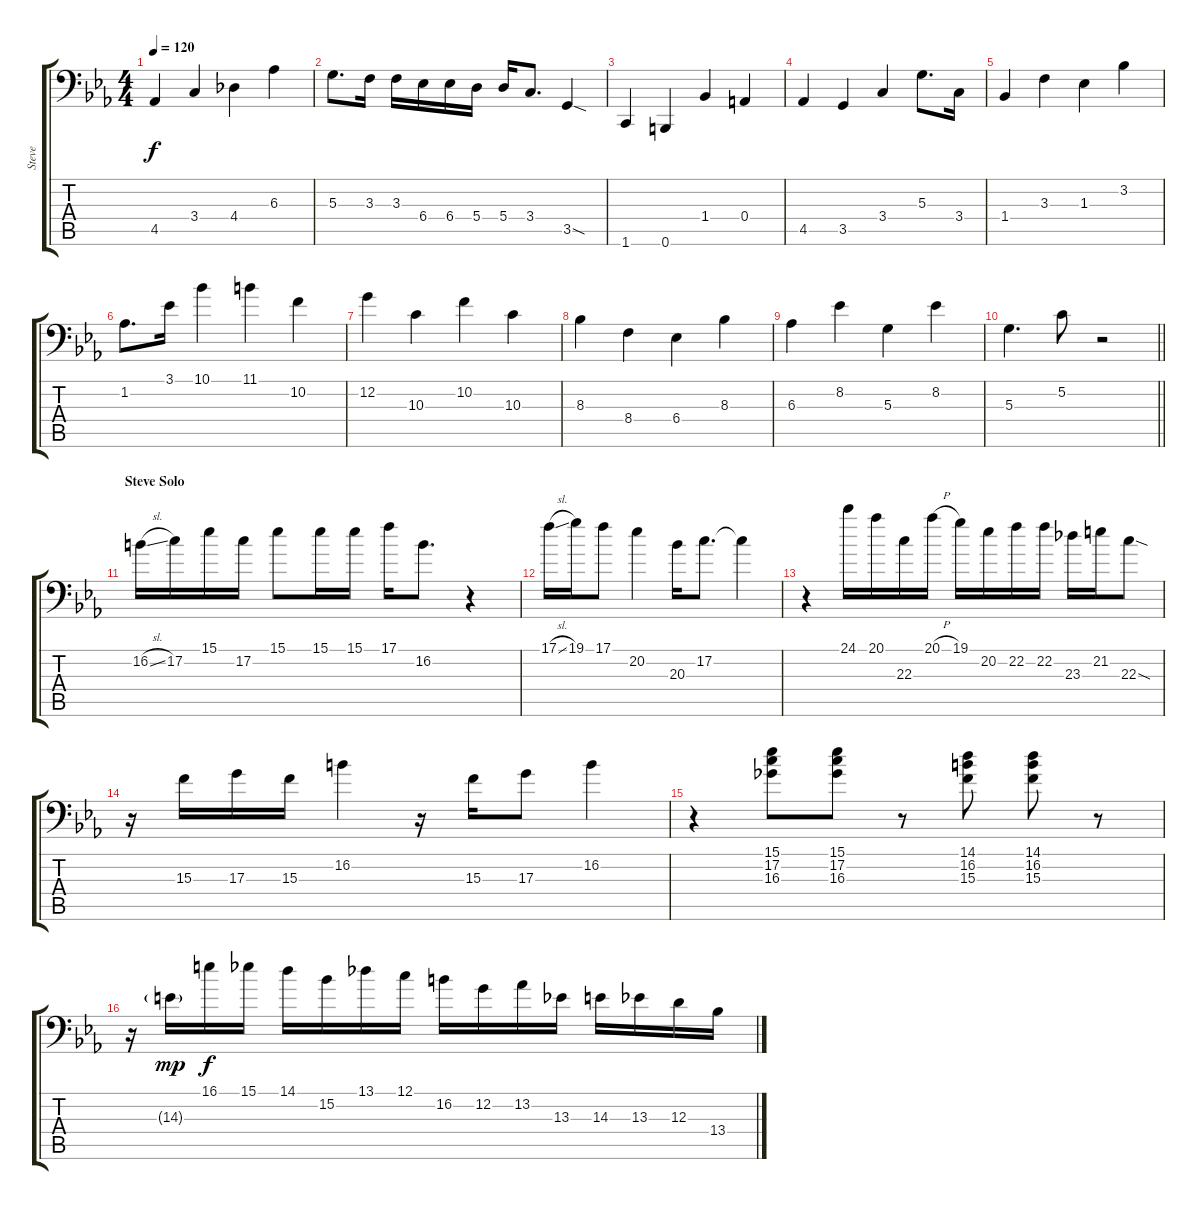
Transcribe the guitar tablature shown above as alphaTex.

\track ("Steve" "Steve") {instrument electricbassfinger}
\staff {score tabs}
\tuning (C3 G2 D2 A1 E1 B0) {hide}
\ts (4 4)
\tempo 120
\clef f4
\ks eb
4.5.4{dy f} 3.4.4 4.4.4 6.3.4 |
5.3.8{d} 3.3.16 3.3.16 6.4.16 6.4.16 5.4.16 5.4.16 3.4.8{d} 3.5{sod}.4 |
1.6.4 0.6.4 1.4.4 0.4.4 |
4.5.4 3.5.4 3.4.4 5.3.8{d} 3.4.16 |
1.4.4 3.3.4 1.3.4 3.2.4 |
1.2.8{d} 3.1.16 10.1.4 11.1.4 10.2.4 |
12.2.4 10.3.4 10.2.4 10.3.4 |
8.3.4 8.4.4 6.4.4 8.3.4 |
6.3.4 8.2.4 5.3.4 8.2.4 |
\barLineRight lightlight
5.3.4{d} 5.2.8 r.2 |
\section ("" "Steve Solo")
16.2{sl}.16 17.2.16 15.1.16 17.2.16 15.1.8 15.1.16 15.1.16 17.1.16 16.2.8{d} r.4 |
17.1{sl}.16 19.1.16 17.1.8 20.2.4 20.3.16 17.2.8{d} 17.2{t}.4 |
r.4 24.1.16 20.1.16 22.3.16 20.1{h}.16 19.1.16 20.2.16 22.2.16 22.2.16 23.3.16 21.2.16 22.3{sod}.8 |
r.16 15.3.16 17.3.16 15.3.16 16.2.4 r.16 15.3.16 17.3.8 16.2.4 |
r.4 (15.1 17.2 16.3).8 (15.1 17.2 16.3).8 r.8 (14.1 16.2 15.3).8 (14.1 16.2 15.3).8 r.8 |
r.16 14.3{g}.16{dy mp} 16.1.16{dy f} 15.1.16 14.1.16 15.2.16 13.1.16 12.1.16 16.2.16 12.2.16 13.2.16 13.3.16 14.3.16 13.3.16 12.3.16 13.4.16
